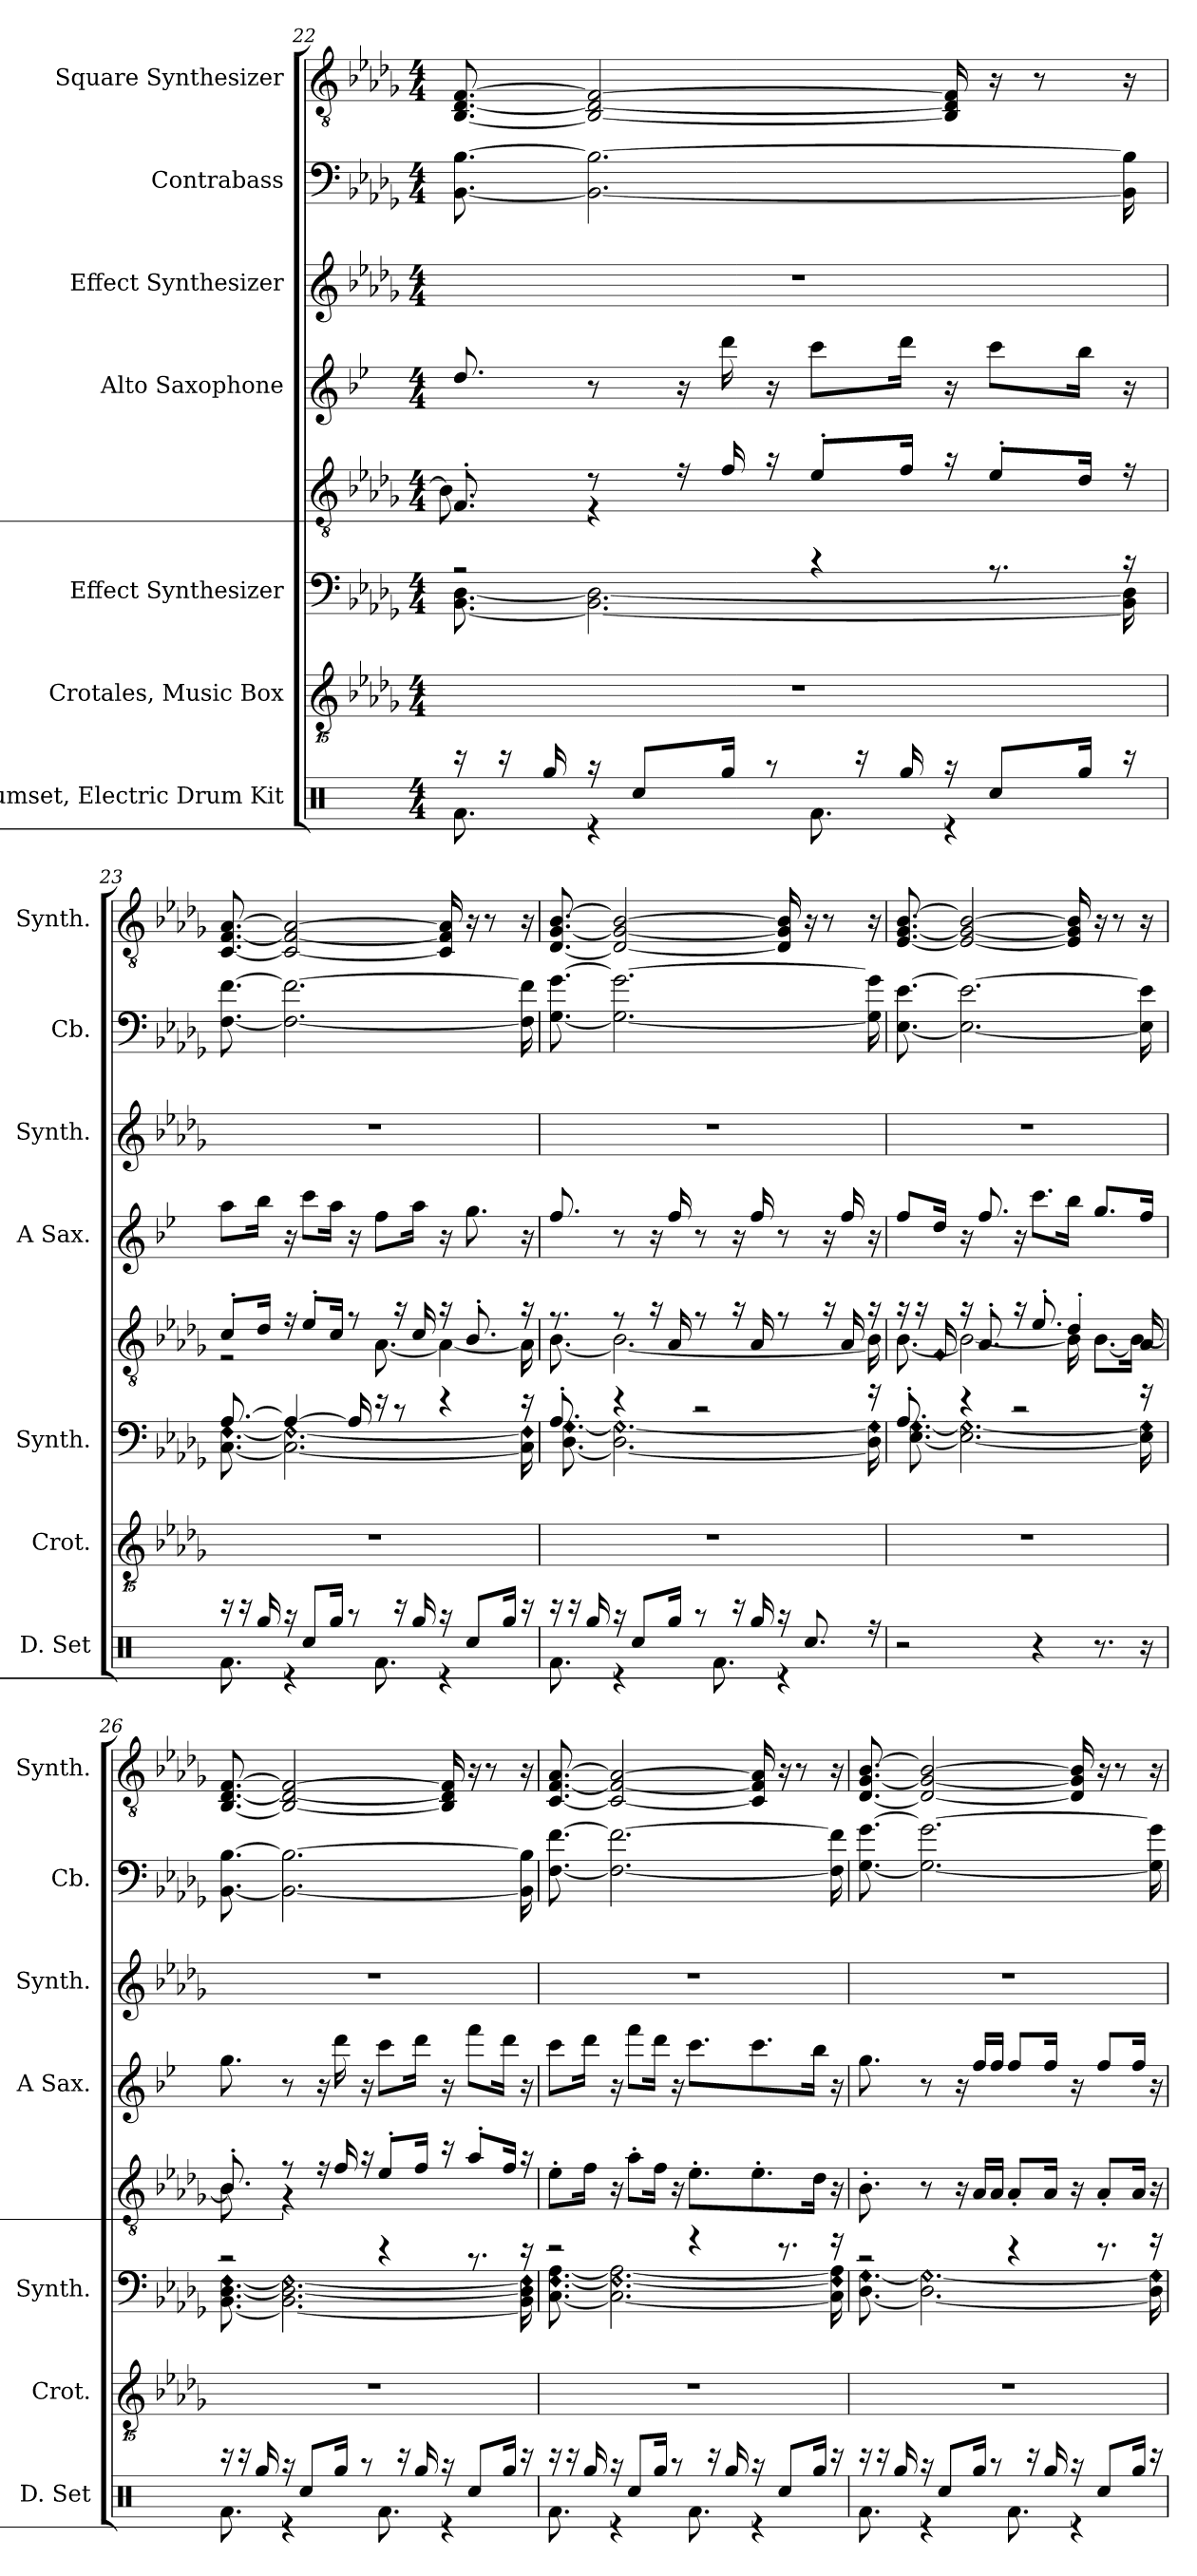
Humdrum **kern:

**kern	**kern	**kern	**kern	**kern	**kern	**kern	**kern
*part7	*part6	*part5	*part5	*part4	*part3	*part2	*part1
*staff8	*staff7	*staff6	*staff5	*staff4	*staff3	*staff2	*staff1
*I"Drumset, Electric Drum Kit	*I"Crotales, Music Box	*I"Effect Synthesizer	*	*I"Alto Saxophone	*I"Effect Synthesizer	*I"Contrabass	*I"Square Synthesizer
*I'D. Set	*I'Crot.	*I'Synth.	*	*I'A Sax.	*I'Synth.	*I'Cb.	*I'Synth.
*clefX	*clefGvv2	*clefF4	*clefGv2	*clefG2	*clefG2	*clefF4	*clefGv2
*	*ITrd-14c-24	*	*	*ITrd5c9	*	*ITrd7c12	*
*k[]	*k[b-e-a-d-g-]	*k[b-e-a-d-g-]	*k[b-e-a-d-g-]	*k[b-e-a-d-g-]	*k[b-e-a-d-g-]	*k[b-e-a-d-g-]	*k[b-e-a-d-g-]
*M4/4	*M4/4	*M4/4	*M4/4	*M4/4	*M4/4	*M4/4	*M4/4
=22	=22	=22	=22	=22	=22	=22	=22
*^	*	*^	*	*	*	*	*
!	!	!	!	!	!LO:N:head=diamond	!	!	!	!
*	*	*	*	*	*^	*	*	*	*
16r	8.Rf\	1r	2r	[8.BB-\ [8.D-\	8.F'/	8.B-\]	8.f/	1r	[8.BBB-\ [8.BB-\	[8.BB-/ [8.D-/ [8.F/
16r	.	.	.	.	.	.	.	.	.	.
16Rgg/	.	.	.	.	.	.	.	.	.	.
!	!LO:N:vis=4.	!	!	!	!	!LO:N:vis=2..	!	!	!	!
16r	16%5r	.	.	2.BB-\_ 2.D-\_	8r	16%13r	8r	.	2.BBB-\_ 2.BB-\_	2BB-/_ 2D-/_ 2F/_
8Rcc/L	.	.	.	.	.	.	.	.	.	.
.	.	.	.	.	16r	.	16r	.	.	.
16Rgg/Jk	.	.	.	.	16f/	.	16ff\	.	.	.
8r	.	.	.	.	16r	.	16r	.	.	.
.	8.Rf\	.	4r	.	8e-'/L	.	8ee-\L	.	.	.
16r	.	.	.	.	.	.	.	.	.	.
16Rgg/	.	.	.	.	16f/Jk	.	16ff\Jk	.	.	.
!	!LO:N:vis=4.	!	!	!	!	!	!	!	!	!
16r	16%5r	.	.	.	16r	.	16r	.	.	16BB-/] 16D-/] 16F/]
8Rcc/L	.	.	8.r	.	8e-'/L	.	8ee-\L	.	.	16r
.	.	.	.	.	.	.	.	.	.	8r
16Rgg/Jk	.	.	.	.	16d-/Jk	.	16dd-\Jk	.	.	.
16r	.	.	16r	16BB-\] 16D-\]	16r	.	16r	.	16BBB-\] 16BB-\]	16r
!!LO:PB:g=z
=23	=23	=23	=23	=23	=23	=23	=23	=23	=23	=23
!	!	!	!	!LO:N:n=2:head=diamond	!	!	!	!	!	!
16r	8.Rf\	1r	[8.A-/	[8.C\ [8.F\	8c'/L	2r	8cc\L	1r	[8.FF\ [8.F\	[8.C/ [8.F/ [8.A-/
16r	.	.	.	.	.	.	.	.	.	.
16Rgg/	.	.	.	.	16d-/Jk	.	16dd-\Jk	.	.	.
!	!LO:N:vis=4.	!	!	!LO:N:n=2:head=diamond	!	!	!	!	!	!
16r	16%5r	.	4A-/_	2.C\_ 2.F\_	16r	.	16r	.	2.FF\_ 2.F\_	2C/_ 2F/_ 2A-/_
8Rcc/L	.	.	.	.	8e-'/L	.	8ee-\L	.	.	.
16Rgg/Jk	.	.	.	.	16c/Jk	.	16cc\Jk	.	.	.
8r	.	.	16A-/]	.	8r	.	16r	.	.	.
.	8.Rf\	.	16r	.	.	[8.A-\	8a-\L	.	.	.
16r	.	.	8r	.	16r	.	.	.	.	.
16Rgg/	.	.	.	.	16c/	.	16cc\Jk	.	.	.
!	!LO:N:vis=4.	!	!	!	!	!	!	!	!	!
16r	16%5r	.	4r	.	16r	4A-\_	16r	.	.	16C/] 16F/] 16A-/]
8Rcc/L	.	.	.	.	8.B-'/	.	8.b-\	.	.	16r
.	.	.	.	.	.	.	.	.	.	8r
16Rgg/Jk	.	.	.	.	.	.	.	.	.	.
!	!	!	!	!LO:N:n=2:head=diamond	!	!	!	!	!	!
16r	.	.	16r	16C\] 16F\]	16r	16A-\]	16r	.	16FF\] 16F\]	16r
=24	=24	=24	=24	=24	=24	=24	=24	=24	=24	=24
!	!	!	!	!LO:N:n=2:head=diamond	!	!	!	!	!	!
16r	8.Rf\	1r	8.A-'/	[8.D-\ [8.G-\	8.r	[8.B-\	8.a-/	1r	[8.GG-\ [8.G-\	[8.D-/ [8.G-/ [8.B-/
16r	.	.	.	.	.	.	.	.	.	.
16Rgg/	.	.	.	.	.	.	.	.	.	.
!	!LO:N:vis=4.	!	!	!LO:N:n=2:head=diamond	!	!	!	!	!	!
16r	16%5r	.	4r	2.D-\_ 2.G-\_	8r	2.B-\_	8r	.	2.GG-\_ 2.G-\_	2D-/_ 2G-/_ 2B-/_
8Rcc/L	.	.	.	.	.	.	.	.	.	.
.	.	.	.	.	16r	.	16r	.	.	.
16Rgg/Jk	.	.	.	.	16A-/	.	16a-/	.	.	.
8r	.	.	2r	.	8r	.	8r	.	.	.
.	8.Rf\	.	.	.	.	.	.	.	.	.
16r	.	.	.	.	16r	.	16r	.	.	.
16Rgg/	.	.	.	.	16A-/	.	16a-/	.	.	.
!	!LO:N:vis=4.	!	!	!	!	!	!	!	!	!
16r	16%5r	.	.	.	8r	.	8r	.	.	16D-/] 16G-/] 16B-/]
8.Rcc/	.	.	.	.	.	.	.	.	.	16r
.	.	.	.	.	16r	.	16r	.	.	8r
.	.	.	.	.	16A-/	.	16a-/	.	.	.
!	!	!	!	!LO:N:n=2:head=diamond	!	!	!	!	!	!
16r	.	.	16r	16D-\] 16G-\]	16r	16B-\]	16r	.	16GG-\] 16G-\]	16r
*v	*v	*	*	*	*	*	*	*	*	*
!!LO:PB:g=z
=25	=25	=25	=25	=25	=25	=25	=25	=25	=25
!	!	!	!LO:N:n=2:head=diamond	!	!	!	!	!	!
2r	1r	8.A-'/	[8.E-\ [8.G-\	16r	[8.B-\	8a-/L	1r	[8.EE-\ [8.E-\	[8.E-/ [8.G-/ [8.B-/
.	.	.	.	16r	.	.	.	.	.
!	!	!	!	!LO:N:head=diamond	!	!	!	!	!
.	.	.	.	16F/	.	16f/Jk	.	.	.
!	!	!	!LO:N:n=2:head=diamond	!	!	!	!	!	!
.	.	4r	2.E-\_ 2.G-\_	16r	2B-\_	16r	.	2.EE-\_ 2.E-\_	2E-/_ 2G-/_ 2B-/_
.	.	.	.	8.A-'/	.	8.a-/	.	.	.
.	.	2r	.	16r	.	16r	.	.	.
4r	.	.	.	8.e-'/	.	8.ee-\L	.	.	.
.	.	.	.	4d-'/	16B-\]	16dd-\Jk	.	.	16E-/] 16G-/] 16B-/]
8.r	.	.	.	.	[8.B-\L	8.b-/L	.	.	16r
.	.	.	.	.	.	.	.	.	8r
!	!	!	!LO:N:n=2:head=diamond	!	!	!	!	!	!
16r	.	16r	16E-\] 16G-\]	16A-/	16B-\Jk_	16a-/Jk	.	16EE-\] 16E-\]	16r
=26	=26	=26	=26	=26	=26	=26	=26	=26	=26
*^	*	*	*	*	*	*	*	*	*
!	!	!	!	!LO:N:n=3:head=diamond	!	!	!	!	!	!
16r	8.Rf\	1r	2r	[8.BB-\ [8.D-\ [8.F\	8.B-'/	8.B-\]	8.b-\	1r	[8.BBB-\ [8.BB-\	[8.BB-/ [8.D-/ [8.F/
16r	.	.	.	.	.	.	.	.	.	.
16Rgg/	.	.	.	.	.	.	.	.	.	.
!	!LO:N:vis=4.	!	!	!LO:N:n=3:head=diamond	!	!LO:N:vis=2..	!	!	!	!
16r	16%5r	.	.	2.BB-\_ 2.D-\_ 2.F\_	8r	16%13r	8r	.	2.BBB-\_ 2.BB-\_	2BB-/_ 2D-/_ 2F/_
8Rcc/L	.	.	.	.	.	.	.	.	.	.
.	.	.	.	.	16r	.	16r	.	.	.
16Rgg/Jk	.	.	.	.	16f/	.	16ff\	.	.	.
8r	.	.	.	.	16r	.	16r	.	.	.
.	8.Rf\	.	4r	.	8e-'/L	.	8ee-\L	.	.	.
16r	.	.	.	.	.	.	.	.	.	.
16Rgg/	.	.	.	.	16f/Jk	.	16ff\Jk	.	.	.
!	!LO:N:vis=4.	!	!	!	!	!	!	!	!	!
16r	16%5r	.	.	.	16r	.	16r	.	.	16BB-/] 16D-/] 16F/]
8Rcc/L	.	.	8.r	.	8a-'/L	.	8aa-\L	.	.	16r
.	.	.	.	.	.	.	.	.	.	8r
16Rgg/Jk	.	.	.	.	16f/Jk	.	16ff\Jk	.	.	.
!	!	!	!	!LO:N:n=3:head=diamond	!	!	!	!	!	!
16r	.	.	16r	16BB-\] 16D-\] 16F\]	16r	.	16r	.	16BBB-\] 16BB-\]	16r
*	*	*	*	*	*v	*v	*	*	*	*
!!LO:PB:g=z
=27	=27	=27	=27	=27	=27	=27	=27	=27	=27
!	!	!	!	!LO:N:n=2:head=diamond	!	!	!	!	!
16r	8.Rf\	1r	2r	[8.C\ [8.F\ [8.A-\	8e-'\L	8ee-\L	1r	[8.FF\ [8.F\	[8.C/ [8.F/ [8.A-/
16r	.	.	.	.	.	.	.	.	.
16Rgg/	.	.	.	.	16f\Jk	16ff\Jk	.	.	.
!	!LO:N:vis=4.	!	!	!LO:N:n=2:head=diamond	!	!	!	!	!
16r	16%5r	.	.	2.C\_ 2.F\_ 2.A-\_	16r	16r	.	2.FF\_ 2.F\_	2C/_ 2F/_ 2A-/_
8Rcc/L	.	.	.	.	8a-'\L	8aa-\L	.	.	.
16Rgg/Jk	.	.	.	.	16f\Jk	16ff\Jk	.	.	.
8r	.	.	.	.	16r	16r	.	.	.
.	8.Rf\	.	4r	.	8.e-'\L	8.ee-\L	.	.	.
16r	.	.	.	.	.	.	.	.	.
16Rgg/	.	.	.	.	.	.	.	.	.
!	!LO:N:vis=4.	!	!	!	!	!	!	!	!
16r	16%5r	.	.	.	8.e-'\	8.ee-\	.	.	16C/] 16F/] 16A-/]
8Rcc/L	.	.	8.r	.	.	.	.	.	16r
.	.	.	.	.	.	.	.	.	8r
16Rgg/Jk	.	.	.	.	16d-\Jk	16dd-\Jk	.	.	.
!	!	!	!	!LO:N:n=2:head=diamond	!	!	!	!	!
16r	.	.	16r	16C\] 16F\] 16A-\]	16r	16r	.	16FF\] 16F\]	16r
=28	=28	=28	=28	=28	=28	=28	=28	=28	=28
!	!	!	!	!LO:N:n=2:head=diamond	!	!	!	!	!
16r	8.Rf\	1r	2r	[8.D-\ [8.G-\	8.B-'\	8.b-\	1r	[8.GG-\ [8.G-\	[8.D-/ [8.G-/ [8.B-/
16r	.	.	.	.	.	.	.	.	.
16Rgg/	.	.	.	.	.	.	.	.	.
!	!LO:N:vis=4.	!	!	!LO:N:n=2:head=diamond	!	!	!	!	!
16r	16%5r	.	.	2.D-\_ 2.G-\_	8r	8r	.	2.GG-\_ 2.G-\_	2D-/_ 2G-/_ 2B-/_
8Rcc/L	.	.	.	.	.	.	.	.	.
.	.	.	.	.	16r	16r	.	.	.
16Rgg/Jk	.	.	.	.	16A-/LL	16a-/LL	.	.	.
8r	.	.	.	.	16A-/JJ	16a-/JJ	.	.	.
.	8.Rf\	.	4r	.	8A-'/L	8a-/L	.	.	.
16r	.	.	.	.	.	.	.	.	.
16Rgg/	.	.	.	.	16A-/Jk	16a-/Jk	.	.	.
!	!LO:N:vis=4.	!	!	!	!	!	!	!	!
16r	16%5r	.	.	.	16r	16r	.	.	16D-/] 16G-/] 16B-/]
8Rcc/L	.	.	8.r	.	8A-'/L	8a-/L	.	.	16r
.	.	.	.	.	.	.	.	.	8r
16Rgg/Jk	.	.	.	.	16A-/Jk	16a-/Jk	.	.	.
!	!	!	!	!LO:N:n=2:head=diamond	!	!	!	!	!
16r	.	.	16r	16D-\] 16G-\]	16r	16r	.	16GG-\] 16G-\]	16r
*v	*v	*	*v	*v	*	*	*	*	*
=	=	=	=	=	=	=	=
*-	*-	*-	*-	*-	*-	*-	*-
